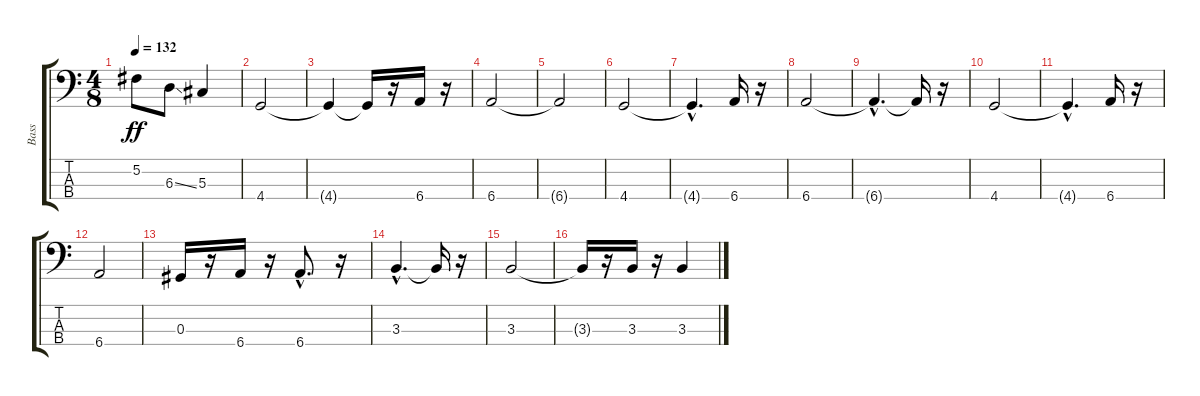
\track ("Bass" "Bass") {instrument electricbassfinger}
\staff {score tabs}
\tuning (Gb2 Db2 Ab1 Eb1) {hide}
\ts (4 8)
\tempo 132
\clef f4
\ks c
5.2{t}.8{dy ff} 6.3{ss}.8 5.3.4 |
4.4.2 |
4.4{t}.4 4.4{t}.16 r.16 6.4.16 r.16 |
6.4.2 |
6.4{t}.2 |
4.4.2 |
4.4{hac t}.4{d} 6.4.16 r.16 |
6.4.2 |
6.4{hac t}.4{d} 6.4{t}.16 r.16 |
4.4.2 |
4.4{hac t}.4{d} 6.4.16 r.16 |
6.4.2 |
0.3.16 r.16 6.4.16 r.16 6.4{hac}.8{d} r.16 |
3.3{hac}.4{d} 3.3{t}.16 r.16 |
3.3.2 |
3.3{t}.16 r.16 3.3.16 r.16 3.3.4
